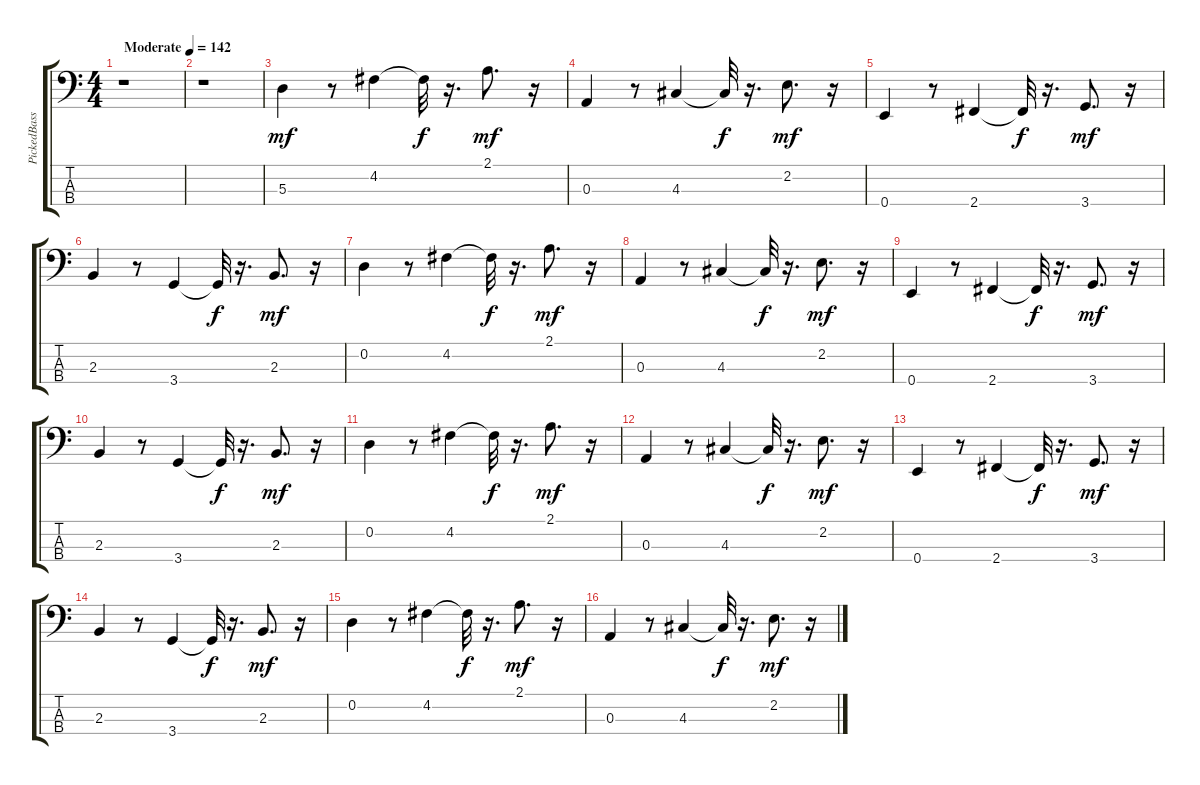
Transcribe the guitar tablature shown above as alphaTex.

\track ("PickedBass" "PickedBass") {instrument electricbasspick}
\staff {score tabs}
\tuning (G2 D2 A1 E1) {hide}
\ts (4 4)
\tempo (142 "Moderate")
\clef f4
\ks c
r.1{dy mf instrument electricbasspick} |
r.1 |
5.3.4{volume 14} r.8 4.2.4 4.2{t}.32{dy f} r.16{d} 2.1.8{d dy mf} r.16 |
0.3.4 r.8 4.3.4 4.3{t}.32{dy f} r.16{d} 2.2.8{d dy mf} r.16 |
0.4.4 r.8 2.4.4 2.4{t}.32{dy f} r.16{d} 3.4.8{d dy mf} r.16 |
2.3.4 r.8 3.4.4 3.4{t}.32{dy f} r.16{d} 2.3.8{d dy mf} r.16 |
0.2.4 r.8 4.2.4 4.2{t}.32{dy f} r.16{d} 2.1.8{d dy mf} r.16 |
0.3.4 r.8 4.3.4 4.3{t}.32{dy f} r.16{d} 2.2.8{d dy mf} r.16 |
0.4.4 r.8 2.4.4 2.4{t}.32{dy f} r.16{d} 3.4.8{d dy mf} r.16 |
2.3.4 r.8 3.4.4 3.4{t}.32{dy f} r.16{d} 2.3.8{d dy mf} r.16 |
0.2.4 r.8 4.2.4 4.2{t}.32{dy f} r.16{d} 2.1.8{d dy mf} r.16 |
0.3.4 r.8 4.3.4 4.3{t}.32{dy f} r.16{d} 2.2.8{d dy mf} r.16 |
0.4.4 r.8 2.4.4 2.4{t}.32{dy f} r.16{d} 3.4.8{d dy mf} r.16 |
2.3.4 r.8 3.4.4 3.4{t}.32{dy f} r.16{d} 2.3.8{d dy mf} r.16 |
0.2.4 r.8 4.2.4 4.2{t}.32{dy f} r.16{d} 2.1.8{d dy mf} r.16 |
0.3.4 r.8 4.3.4 4.3{t}.32{dy f} r.16{d} 2.2.8{d dy mf} r.16
